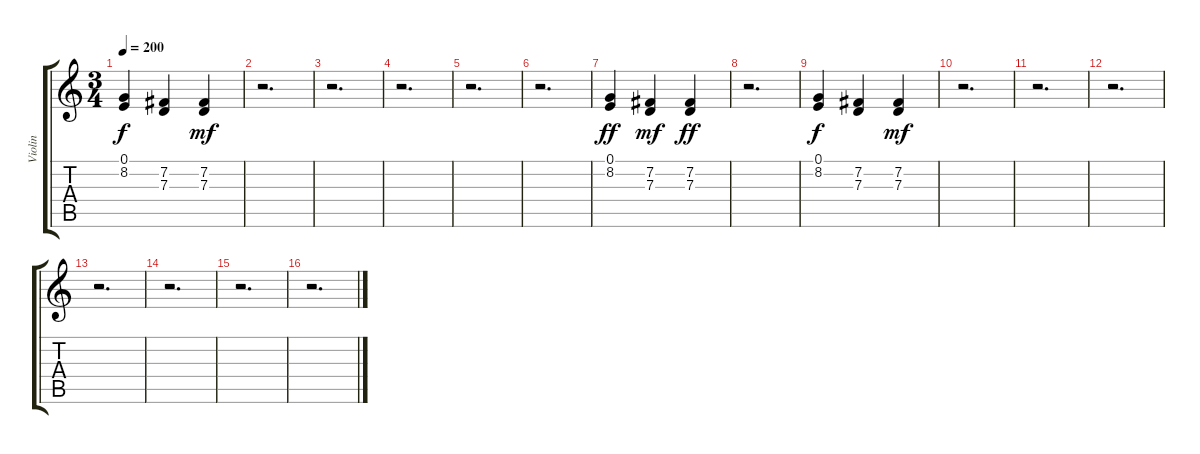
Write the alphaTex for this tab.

\track ("Violin" "Violin") {instrument stringensemble1}
\staff {score tabs}
\tuning (E4 B3 G3 D3 A2 E2) {hide}
\ts (3 4)
\tempo 200
\clef g2
\ks c
(0.1 8.2).4{dy f} (7.2 7.3).4 (7.2 7.3).4{dy mf} |
r.2{d} |
r.2{d} |
r.2{d} |
r.2{d} |
r.2{d} |
(0.1 8.2).4{dy ff} (7.2 7.3).4{dy mf} (7.2 7.3).4{dy ff} |
r.2{d} |
(0.1 8.2).4{dy f} (7.2 7.3).4 (7.2 7.3).4{dy mf} |
r.2{d} |
r.2{d} |
r.2{d} |
r.2{d} |
r.2{d} |
r.2{d} |
r.2{d}
